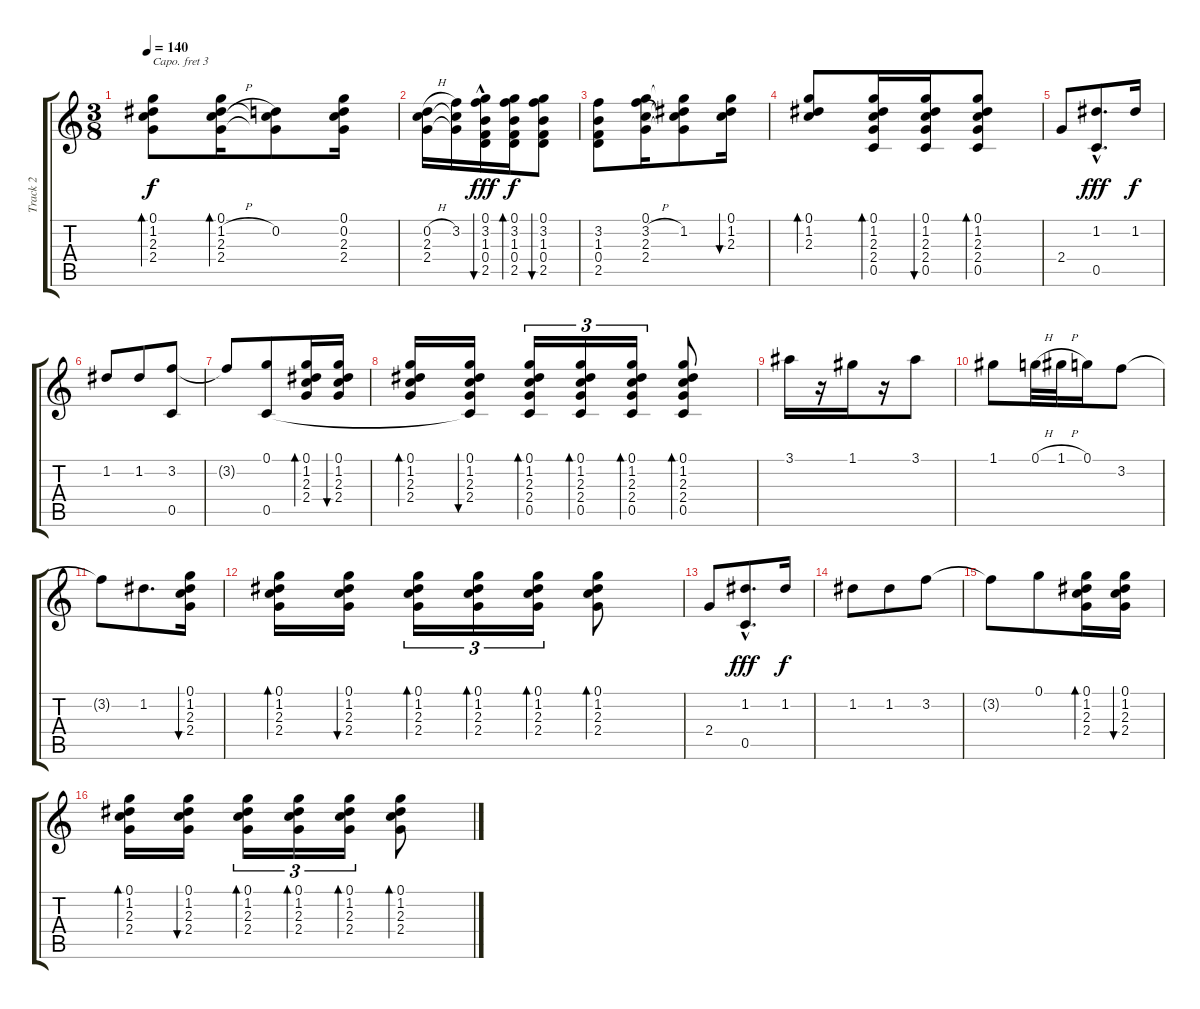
\track ("Track 2" "Track 2") {instrument acousticguitarnylon}
\staff {score tabs}
\capo 3
\tuning (E4 B3 G3 D3 A2 E2) {hide}
\ts (3 8)
\tempo 140
\clef g2
\ks c
(0.1 1.2 2.3 2.4).8{bd 30 dy f} (0.1 1.2{h} 2.3 2.4).16{bd 30} (0.2 2.3{t} 2.4{t}).8 (0.1 0.2 2.3 2.4).16 |
(0.2{h} 2.3 2.4).16 (3.2 2.3{t} 2.4{t}).16 (0.1{hac} 3.2{hac} 1.3{hac} 0.4{hac} 2.5{hac}).16{bu 30 dy fff} (0.1 3.2 1.3 0.4 2.5).16{bd 30 dy f} (0.1 3.2 1.3 0.4 2.5).8{bu 30} |
(3.2 1.3 0.4 2.5).8 (0.1 3.2{h} 2.3 2.4).16 (0.1{t} 1.2 2.3{t} 2.4{t}).8 (0.1 1.2 2.3).16{bu 30} |
(0.1 1.2 2.3).8{bd 30} (0.1 1.2 2.3 2.4 0.5).16{bd 30} (0.1 1.2 2.3 2.4 0.5).16{bu 30} (0.1 1.2 2.3 2.4 0.5).8{bd 30} |
2.4.8 (1.2 0.5{hac}).8{d dy fff} 1.2.16{dy f} |
1.2.8 1.2.8 (3.2 0.5).8 |
3.2{t}.8 (0.1 0.5).8 (0.1 1.2 2.3 2.4).16{bd 30} (0.1 1.2 2.3 2.4).16{bu 30} |
(0.1 1.2 2.3 2.4).16{bd 30} (0.1 1.2 2.3 2.4 0.5{t}).16{bu 30} (0.1 1.2 2.3 2.4 0.5).16{tu (3 2) bd 30} (0.1 1.2 2.3 2.4 0.5).16{tu (3 2) bd 30} (0.1 1.2 2.3 2.4 0.5).16{tu (3 2) bd 30} (0.1 1.2 2.3 2.4 0.5).8{bd 30} |
3.1.16 r.16 1.1.16 r.16 3.1.8 |
1.1.8 0.1{h}.32 1.1{h}.32 0.1.16 3.2.8 |
3.2{t}.8 1.2.8{d} (0.1 1.2 2.3 2.4).16{bu 30} |
(0.1 1.2 2.3 2.4).16{bd 30} (0.1 1.2 2.3 2.4).16{bu 30} (0.1 1.2 2.3 2.4).16{tu (3 2) bd 30} (0.1 1.2 2.3 2.4).16{tu (3 2) bd 30} (0.1 1.2 2.3 2.4).16{tu (3 2) bd 30} (0.1 1.2 2.3 2.4).8{bd 30} |
2.4.8 (1.2 0.5{hac}).8{d dy fff} 1.2.16{dy f} |
1.2.8 1.2.8 3.2.8 |
3.2{t}.8 0.1.8 (0.1 1.2 2.3 2.4).16{bd 30} (0.1 1.2 2.3 2.4).16{bu 30} |
(0.1 1.2 2.3 2.4).16{bd 30} (0.1 1.2 2.3 2.4).16{bu 30} (0.1 1.2 2.3 2.4).16{tu (3 2) bd 30} (0.1 1.2 2.3 2.4).16{tu (3 2) bd 30} (0.1 1.2 2.3 2.4).16{tu (3 2) bd 30} (0.1 1.2 2.3 2.4).8{bd 30}
